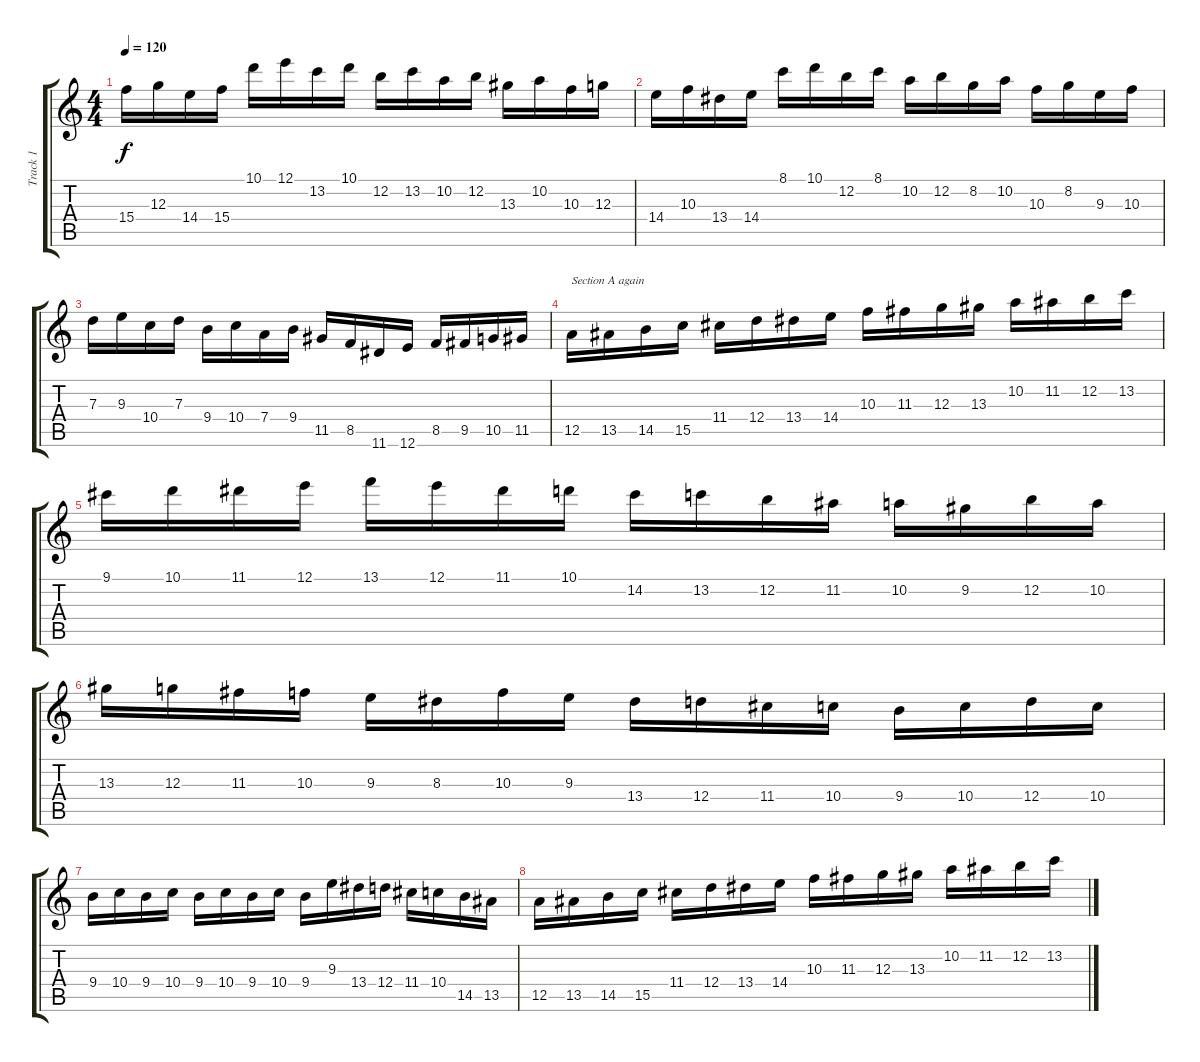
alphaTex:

\track ("Track 1" "Track 1") {instrument overdrivenguitar}
\staff {score tabs}
\tuning (E4 B3 G3 D3 A2 E2) {hide}
\ts (4 4)
\tempo 120
\clef g2
\ks c
15.4.16{dy f} 12.3.16 14.4.16 15.4.16 10.1.16 12.1.16 13.2.16 10.1.16 12.2.16 13.2.16 10.2.16 12.2.16 13.3.16 10.2.16 10.3.16 12.3.16 |
14.4.16 10.3.16 13.4.16 14.4.16 8.1.16 10.1.16 12.2.16 8.1.16 10.2.16 12.2.16 8.2.16 10.2.16 10.3.16 8.2.16 9.3.16 10.3.16 |
7.3.16 9.3.16 10.4.16 7.3.16 9.4.16 10.4.16 7.4.16 9.4.16 11.5.16 8.5.16 11.6.16 12.6.16 8.5.16 9.5.16 10.5.16 11.5.16 |
12.5.16{txt "Section A again"} 13.5.16 14.5.16 15.5.16 11.4.16 12.4.16 13.4.16 14.4.16 10.3.16 11.3.16 12.3.16 13.3.16 10.2.16 11.2.16 12.2.16 13.2.16 |
9.1.16 10.1.16 11.1.16 12.1.16 13.1.16 12.1.16 11.1.16 10.1.16 14.2.16 13.2.16 12.2.16 11.2.16 10.2.16 9.2.16 12.2.16 10.2.16 |
13.3.16 12.3.16 11.3.16 10.3.16 9.3.16 8.3.16 10.3.16 9.3.16 13.4.16 12.4.16 11.4.16 10.4.16 9.4.16 10.4.16 12.4.16 10.4.16 |
9.4.16 10.4.16 9.4.16 10.4.16 9.4.16 10.4.16 9.4.16 10.4.16 9.4.16 9.3.16 13.4.16 12.4.16 11.4.16 10.4.16 14.5.16 13.5.16 |
12.5.16 13.5.16 14.5.16 15.5.16 11.4.16 12.4.16 13.4.16 14.4.16 10.3.16 11.3.16 12.3.16 13.3.16 10.2.16 11.2.16 12.2.16 13.2.16
